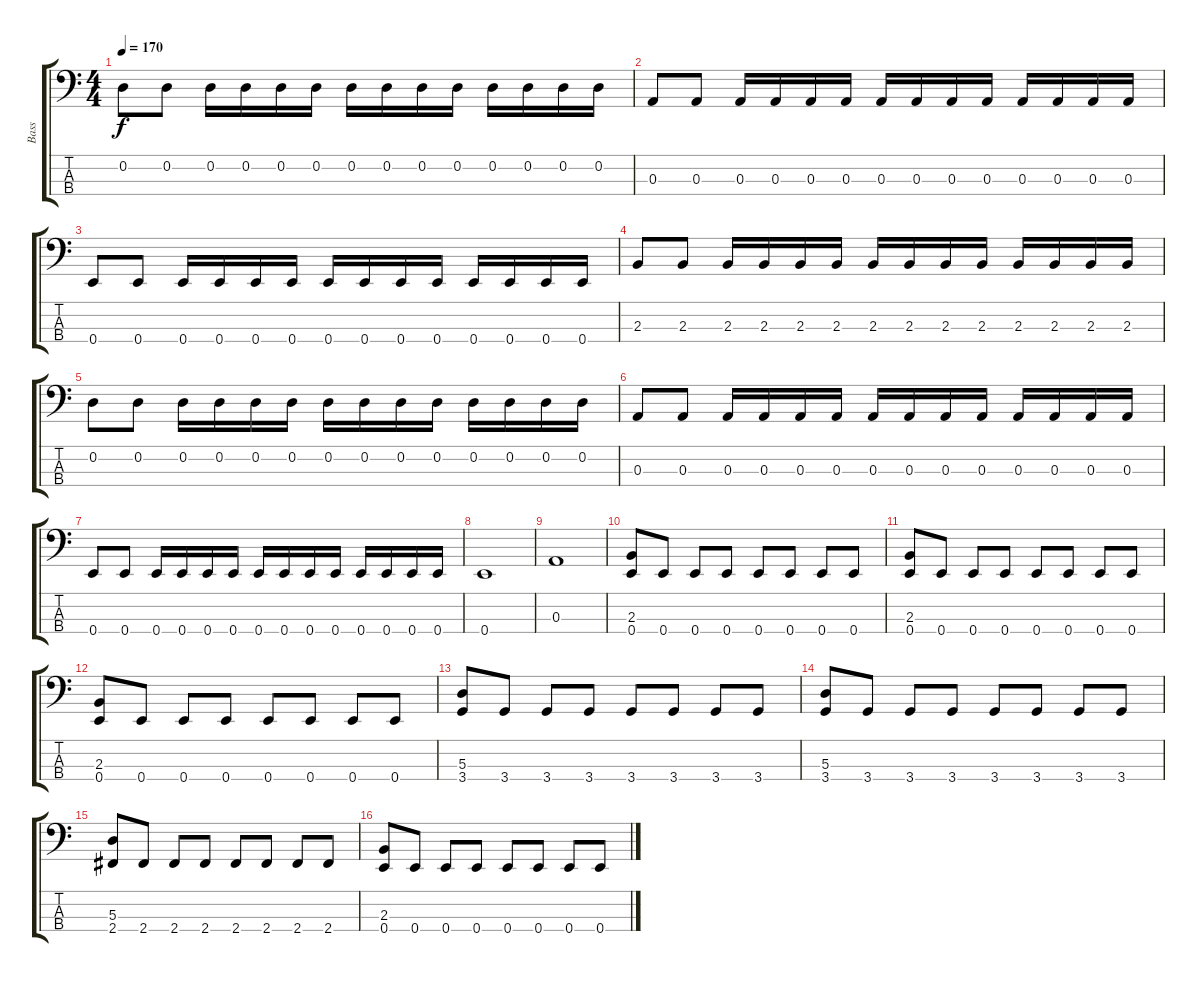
\track ("Bass" "Bass") {instrument electricbassfinger}
\staff {score tabs}
\tuning (G2 D2 A1 E1) {hide}
\ts (4 4)
\tempo 170
\clef f4
\ks c
0.2.8{dy f} 0.2.8 0.2.16 0.2.16 0.2.16 0.2.16 0.2.16 0.2.16 0.2.16 0.2.16 0.2.16 0.2.16 0.2.16 0.2.16 |
0.3.8 0.3.8 0.3.16 0.3.16 0.3.16 0.3.16 0.3.16 0.3.16 0.3.16 0.3.16 0.3.16 0.3.16 0.3.16 0.3.16 |
0.4.8 0.4.8 0.4.16 0.4.16 0.4.16 0.4.16 0.4.16 0.4.16 0.4.16 0.4.16 0.4.16 0.4.16 0.4.16 0.4.16 |
2.3.8 2.3.8 2.3.16 2.3.16 2.3.16 2.3.16 2.3.16 2.3.16 2.3.16 2.3.16 2.3.16 2.3.16 2.3.16 2.3.16 |
0.2.8 0.2.8 0.2.16 0.2.16 0.2.16 0.2.16 0.2.16 0.2.16 0.2.16 0.2.16 0.2.16 0.2.16 0.2.16 0.2.16 |
0.3.8 0.3.8 0.3.16 0.3.16 0.3.16 0.3.16 0.3.16 0.3.16 0.3.16 0.3.16 0.3.16 0.3.16 0.3.16 0.3.16 |
0.4.8 0.4.8 0.4.16 0.4.16 0.4.16 0.4.16 0.4.16 0.4.16 0.4.16 0.4.16 0.4.16 0.4.16 0.4.16 0.4.16 |
0.4.1 |
0.3.1 |
(2.3 0.4).8 0.4.8 0.4.8 0.4.8 0.4.8 0.4.8 0.4.8 0.4.8 |
(2.3 0.4).8 0.4.8 0.4.8 0.4.8 0.4.8 0.4.8 0.4.8 0.4.8 |
(2.3 0.4).8 0.4.8 0.4.8 0.4.8 0.4.8 0.4.8 0.4.8 0.4.8 |
(5.3 3.4).8 3.4.8 3.4.8 3.4.8 3.4.8 3.4.8 3.4.8 3.4.8 |
(5.3 3.4).8 3.4.8 3.4.8 3.4.8 3.4.8 3.4.8 3.4.8 3.4.8 |
(5.3 2.4).8 2.4.8 2.4.8 2.4.8 2.4.8 2.4.8 2.4.8 2.4.8 |
(2.3 0.4).8 0.4.8 0.4.8 0.4.8 0.4.8 0.4.8 0.4.8 0.4.8
